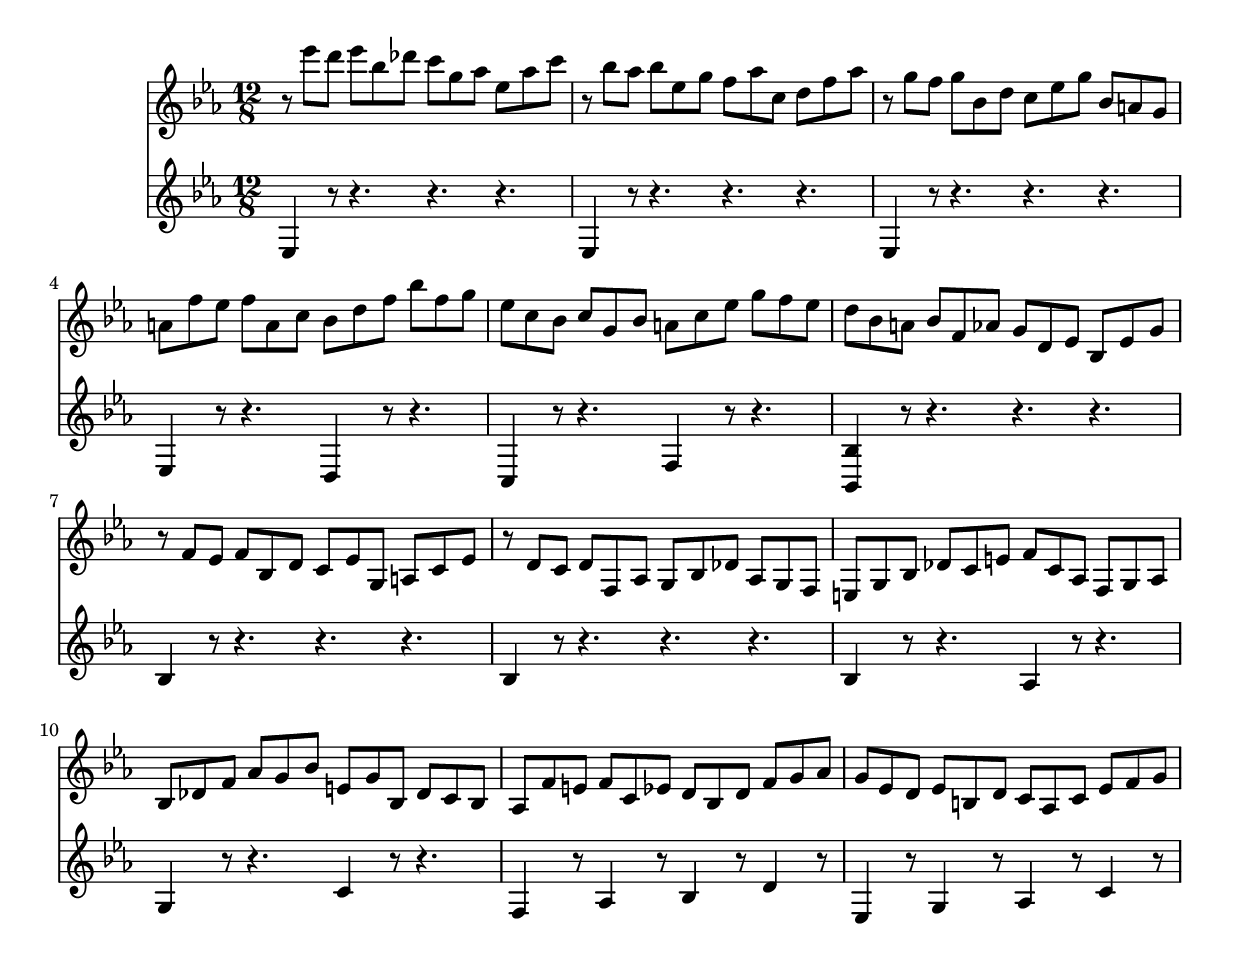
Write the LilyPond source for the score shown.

% JS Bach's Prelude from BWV 998

<<
\new Staff \relative c''' {
	\key ees \major
	\time 12/8
	
	r8 ees d ees bes des c g aes ees aes c
	
	r bes aes bes ees, g f aes c, d f aes
	
	r g f g bes, d c ees g bes, a g
	
	a f' ees f a, c bes d f bes f g
	
	ees c bes c g bes a c ees g f ees
	
	d bes a bes f aes g d ees bes ees g
	
	r f ees f bes, d c ees g, a c ees
	
	r d c d f, aes g bes des aes g f
	
	e g bes des c e f c aes f g aes
	
	bes des f aes g bes e, g bes, des c bes
	
	aes f' e f c ees d bes d f g aes
	
	g ees d ees b d c aes c ees f g
}

\new Staff \relative c {
	\key ees \major
	\time 12/8
	
	ees4 r8 r4. r r
	
	ees4 r8 r4. r r
	
	ees4 r8 r4. r r
	
	ees4 r8 r4. d4 r8 r4.
	
	c4 r8 r4. f4 r8 r4.
	
	< bes, bes' >4 r8 r4. r r
	
	bes'4 r8 r4. r r
	
	bes4 r8 r4. r r
	
	bes4 r8 r4. aes4 r8 r4.
	
	g4 r8 r4. c4 r8 r4.
	
	f,4 r8 aes4 r8 bes4 r8 d4 r8
	
	ees,4 r8 g4 r8 aes4 r8 c4 r8
}
>>